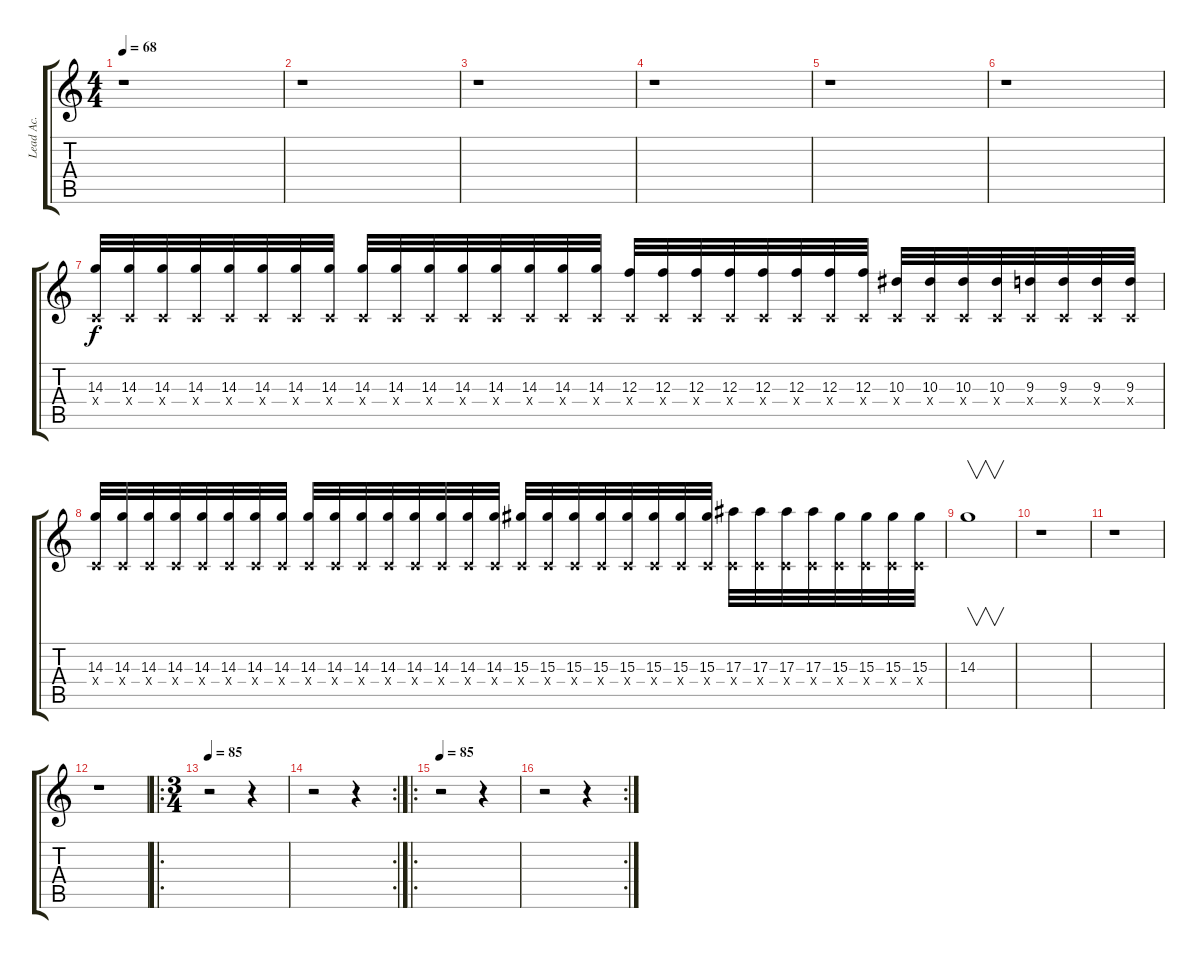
\track ("Lead Ac." "Lead Ac.") {instrument acousticguitarsteel}
\staff {score tabs}
\tuning (D4 A3 F3 C3 G2 D2) {hide}
\ts (4 4)
\tempo 68
\clef g2
\ks c
r.1{dy f} |
r.1 |
r.1 |
r.1 |
r.1 |
r.1 |
(14.3 0.4{x}).32{volume 13 balance 11 instrument distortionguitar} (14.3 0.4{x}).32 (14.3 0.4{x}).32 (14.3 0.4{x}).32 (14.3 0.4{x}).32 (14.3 0.4{x}).32 (14.3 0.4{x}).32 (14.3 0.4{x}).32 (14.3 0.4{x}).32 (14.3 0.4{x}).32 (14.3 0.4{x}).32 (14.3 0.4{x}).32 (14.3 0.4{x}).32 (14.3 0.4{x}).32 (14.3 0.4{x}).32 (14.3 0.4{x}).32 (12.3 0.4{x}).32 (12.3 0.4{x}).32 (12.3 0.4{x}).32 (12.3 0.4{x}).32 (12.3 0.4{x}).32 (12.3 0.4{x}).32 (12.3 0.4{x}).32 (12.3 0.4{x}).32 (10.3 0.4{x}).32 (10.3 0.4{x}).32 (10.3 0.4{x}).32 (10.3 0.4{x}).32 (9.3 0.4{x}).32 (9.3 0.4{x}).32 (9.3 0.4{x}).32 (9.3 0.4{x}).32 |
(14.3 0.4{x}).32 (14.3 0.4{x}).32 (14.3 0.4{x}).32 (14.3 0.4{x}).32 (14.3 0.4{x}).32 (14.3 0.4{x}).32 (14.3 0.4{x}).32 (14.3 0.4{x}).32 (14.3 0.4{x}).32 (14.3 0.4{x}).32 (14.3 0.4{x}).32 (14.3 0.4{x}).32 (14.3 0.4{x}).32 (14.3 0.4{x}).32 (14.3 0.4{x}).32 (14.3 0.4{x}).32 (15.3 0.4{x}).32 (15.3 0.4{x}).32 (15.3 0.4{x}).32 (15.3 0.4{x}).32 (15.3 0.4{x}).32 (15.3 0.4{x}).32 (15.3 0.4{x}).32 (15.3 0.4{x}).32 (17.3 0.4{x}).32 (17.3 0.4{x}).32 (17.3 0.4{x}).32 (17.3 0.4{x}).32 (15.3 0.4{x}).32 (15.3 0.4{x}).32 (15.3 0.4{x}).32 (15.3 0.4{x}).32 |
14.3.1{v} |
r.1 |
r.1 |
r.1 |
\ro
\ts (3 4)
\tempo 85
r.2 r.4 |
\rc 2
r.2 r.4 |
\ro
\tempo 85
r.2 r.4 |
\rc 2
r.2 r.4
